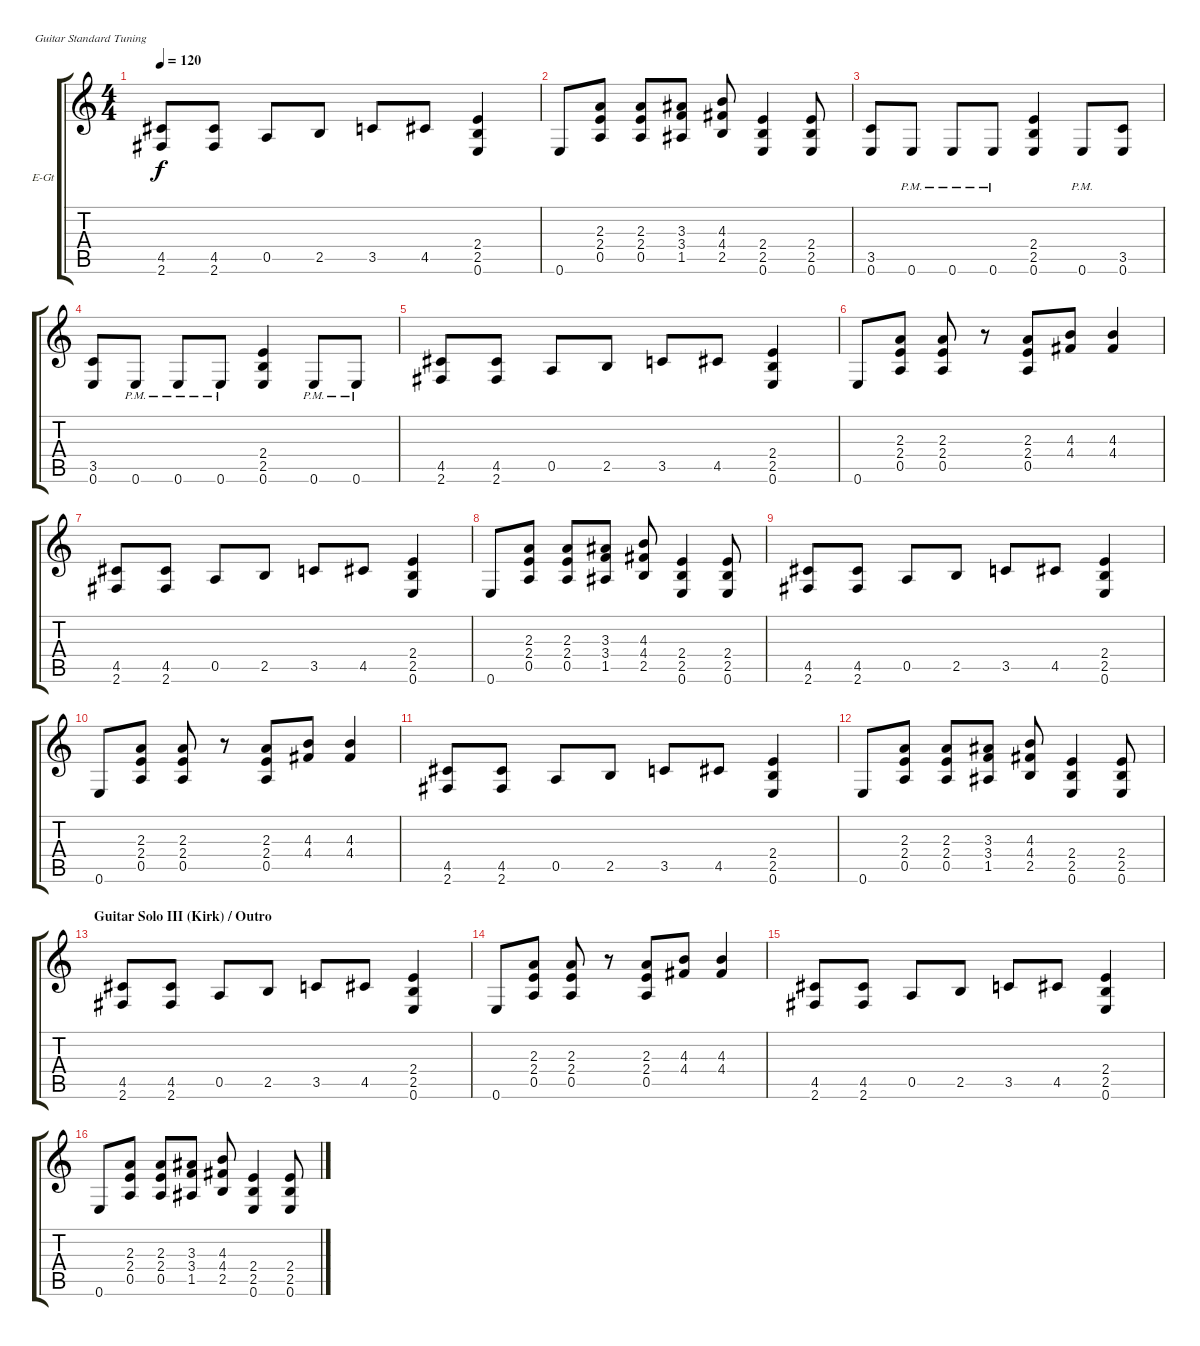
\bracketExtendMode groupsimilarinstruments
\firstSystemTrackNameOrientation horizontal
\otherSystemsTrackNameOrientation horizontal
\track ("Distortion Guitar 1" "E-Gt") {instrument distortionguitar}
\staff {score tabs}
\tuning (E4 B3 G3 D3 A2 E2)
\ts (4 4)
\tempo 120
\clef g2
\ks c
(4.5 2.6).8{dy f} (4.5 2.6).8 0.5.8 2.5.8 3.5.8 4.5.8 (2.4 2.5 0.6).4 |
0.6.8 (2.3 2.4 0.5).8 (2.3 2.4 0.5).8 (3.3 3.4 1.5).8 (4.3 4.4 2.5).8 (2.4 2.5 0.6).4 (2.4 2.5 0.6).8 |
(3.5 0.6).8 0.6{pm}.8 0.6{pm}.8 0.6{pm}.8 (2.4 2.5 0.6).4 0.6{pm}.8 (3.5 0.6).8 |
(3.5 0.6).8 0.6{pm}.8 0.6{pm}.8 0.6{pm}.8 (2.4 2.5 0.6).4 0.6{pm}.8 0.6{pm}.8 |
(4.5 2.6).8 (4.5 2.6).8 0.5.8 2.5.8 3.5.8 4.5.8 (2.4 2.5 0.6).4 |
0.6.8 (2.3 2.4 0.5).8 (2.3 2.4 0.5).8 r.8 (2.3 2.4 0.5).8 (4.3 4.4).8 (4.3 4.4).4 |
(4.5 2.6).8 (4.5 2.6).8 0.5.8 2.5.8 3.5.8 4.5.8 (2.4 2.5 0.6).4 |
0.6.8 (2.3 2.4 0.5).8 (2.3 2.4 0.5).8 (3.3 3.4 1.5).8 (4.3 4.4 2.5).8 (2.4 2.5 0.6).4 (2.4 2.5 0.6).8 |
(4.5 2.6).8 (4.5 2.6).8 0.5.8 2.5.8 3.5.8 4.5.8 (2.4 2.5 0.6).4 |
0.6.8 (2.3 2.4 0.5).8 (2.3 2.4 0.5).8 r.8 (2.3 2.4 0.5).8 (4.3 4.4).8 (4.3 4.4).4 |
(4.5 2.6).8 (4.5 2.6).8 0.5.8 2.5.8 3.5.8 4.5.8 (2.4 2.5 0.6).4 |
0.6.8 (2.3 2.4 0.5).8 (2.3 2.4 0.5).8 (3.3 3.4 1.5).8 (4.3 4.4 2.5).8 (2.4 2.5 0.6).4 (2.4 2.5 0.6).8 |
\section ("" "Guitar Solo III (Kirk) / Outro")
(4.5 2.6).8 (4.5 2.6).8 0.5.8 2.5.8 3.5.8 4.5.8 (2.4 2.5 0.6).4 |
0.6.8 (2.3 2.4 0.5).8 (2.3 2.4 0.5).8 r.8 (2.3 2.4 0.5).8 (4.3 4.4).8 (4.3 4.4).4 |
(4.5 2.6).8 (4.5 2.6).8 0.5.8 2.5.8 3.5.8 4.5.8 (2.4 2.5 0.6).4 |
0.6.8 (2.3 2.4 0.5).8 (2.3 2.4 0.5).8 (3.3 3.4 1.5).8 (4.3 4.4 2.5).8 (2.4 2.5 0.6).4 (2.4 2.5 0.6).8
